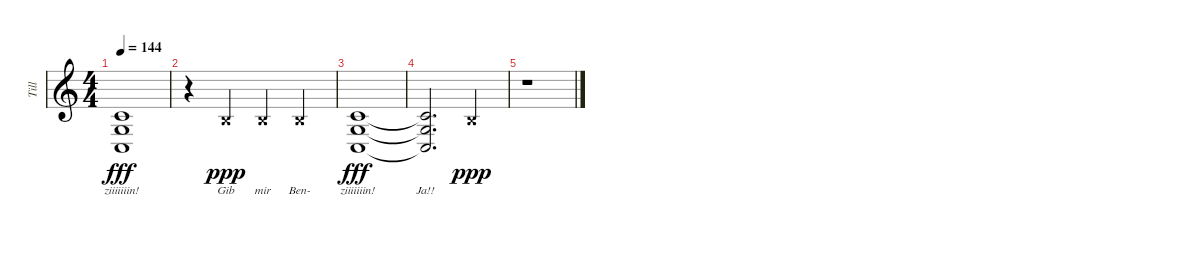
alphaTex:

\track ("Till" "Till") {instrument lead2sawtooth}
\staff {score}
\tuning (E4 B3 G3 D3 A2 E2) {hide}
\ts (4 4)
\tempo 144
\clef g2
\ks c
(1.2 0.3 3.5).1{lyrics (0 "ziiiiiiin!") lyrics (1 "") lyrics (2 "") lyrics (3 "") lyrics (4 "") dy fff} |
r.4 0.2{x}.4{lyrics (0 "Gib") lyrics (1 "") lyrics (2 "") lyrics (3 "") lyrics (4 "") dy ppp} 0.2{x}.4{lyrics (0 "mir") lyrics (1 "") lyrics (2 "") lyrics (3 "") lyrics (4 "")} 0.2{x}.4{lyrics (0 "Ben-") lyrics (1 "") lyrics (2 "") lyrics (3 "") lyrics (4 "")} |
(1.2 0.3 3.5).1{lyrics (0 "ziiiiiiin!") lyrics (1 "") lyrics (2 "") lyrics (3 "") lyrics (4 "") dy fff} |
(1.2{t} 0.3{t} 3.5{t}).2{d lyrics (0 "Ja!!") lyrics (1 "") lyrics (2 "") lyrics (3 "") lyrics (4 "")} 0.2{x}.4{dy ppp} |
r.1
